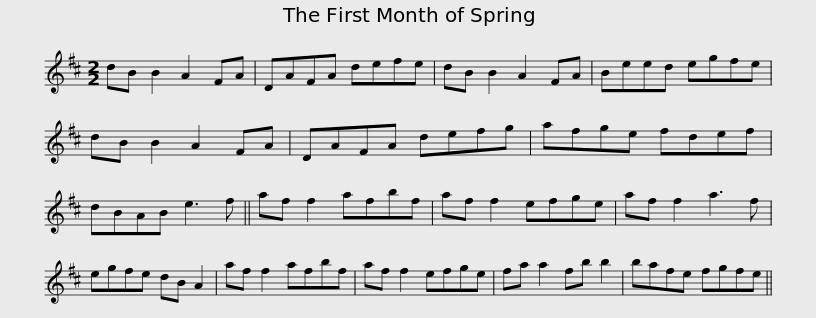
X:1
L:1/8
M:2/2
I:linebreak $
K:D
V:1 treble
V:1
 dB B2 A2 FA | DAFA defe | dB B2 A2 FA | Beed egfe | dB B2 A2 FA | %5
 DAFA defg |$ afge fdef | dBAB e3 f || af f2 afbf | af f2 efge | %10
 af f2 a3 f | egfe dB A2 |$ af f2 afbf | af f2 efge | fa a2 fb b2 | %15
 bafe fgfe || %16
